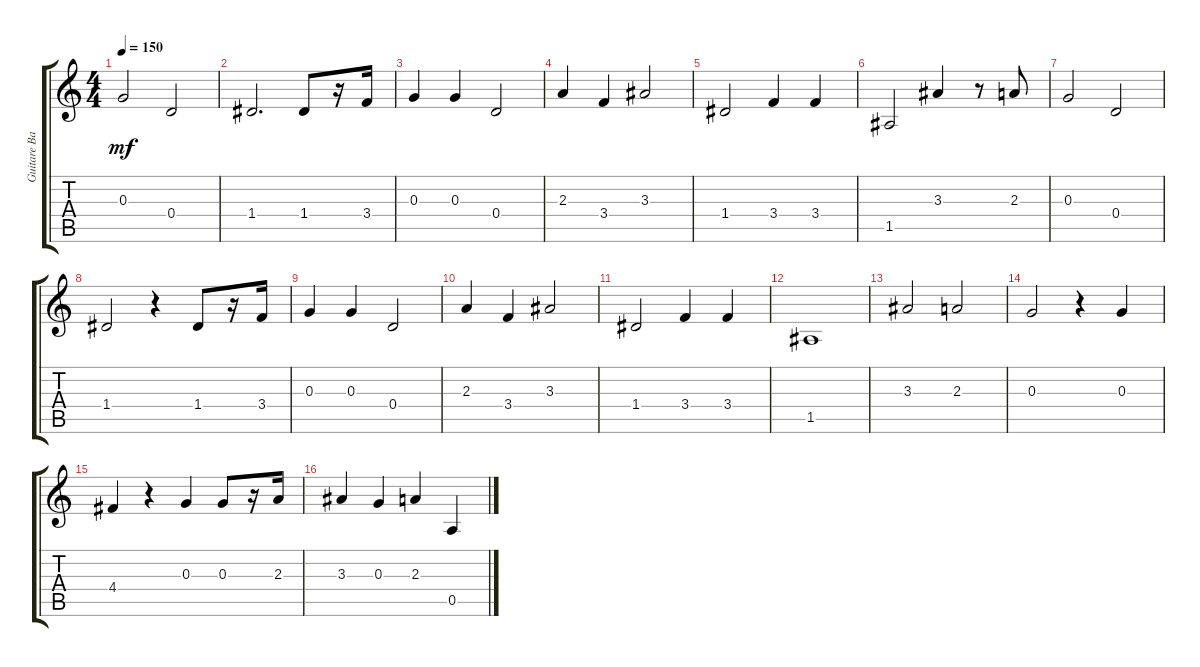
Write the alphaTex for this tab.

\track ("Guitare Basse" "Guitare Ba") {instrument acousticguitarnylon}
\staff {score tabs}
\tuning (E4 B3 G3 D3 A2 E2) {hide}
\ts (4 4)
\tempo 150
\clef g2
\ks c
0.3.2{dy mf instrument acousticguitarnylon} 0.4.2 |
1.4.2{d} 1.4.8 r.16 3.4.16 |
0.3.4 0.3.4 0.4.2 |
2.3.4 3.4.4 3.3.2 |
1.4.2 3.4.4 3.4.4 |
1.5.2 3.3.4 r.8 2.3.8 |
0.3.2 0.4.2 |
1.4.2 r.4 1.4.8 r.16 3.4.16 |
0.3.4 0.3.4 0.4.2 |
2.3.4 3.4.4 3.3.2 |
1.4.2 3.4.4 3.4.4 |
1.5.1 |
3.3.2 2.3.2 |
0.3.2 r.4 0.3.4 |
4.4.4 r.4 0.3.4 0.3.8 r.16 2.3.16 |
3.3.4 0.3.4 2.3.4 0.5.4
